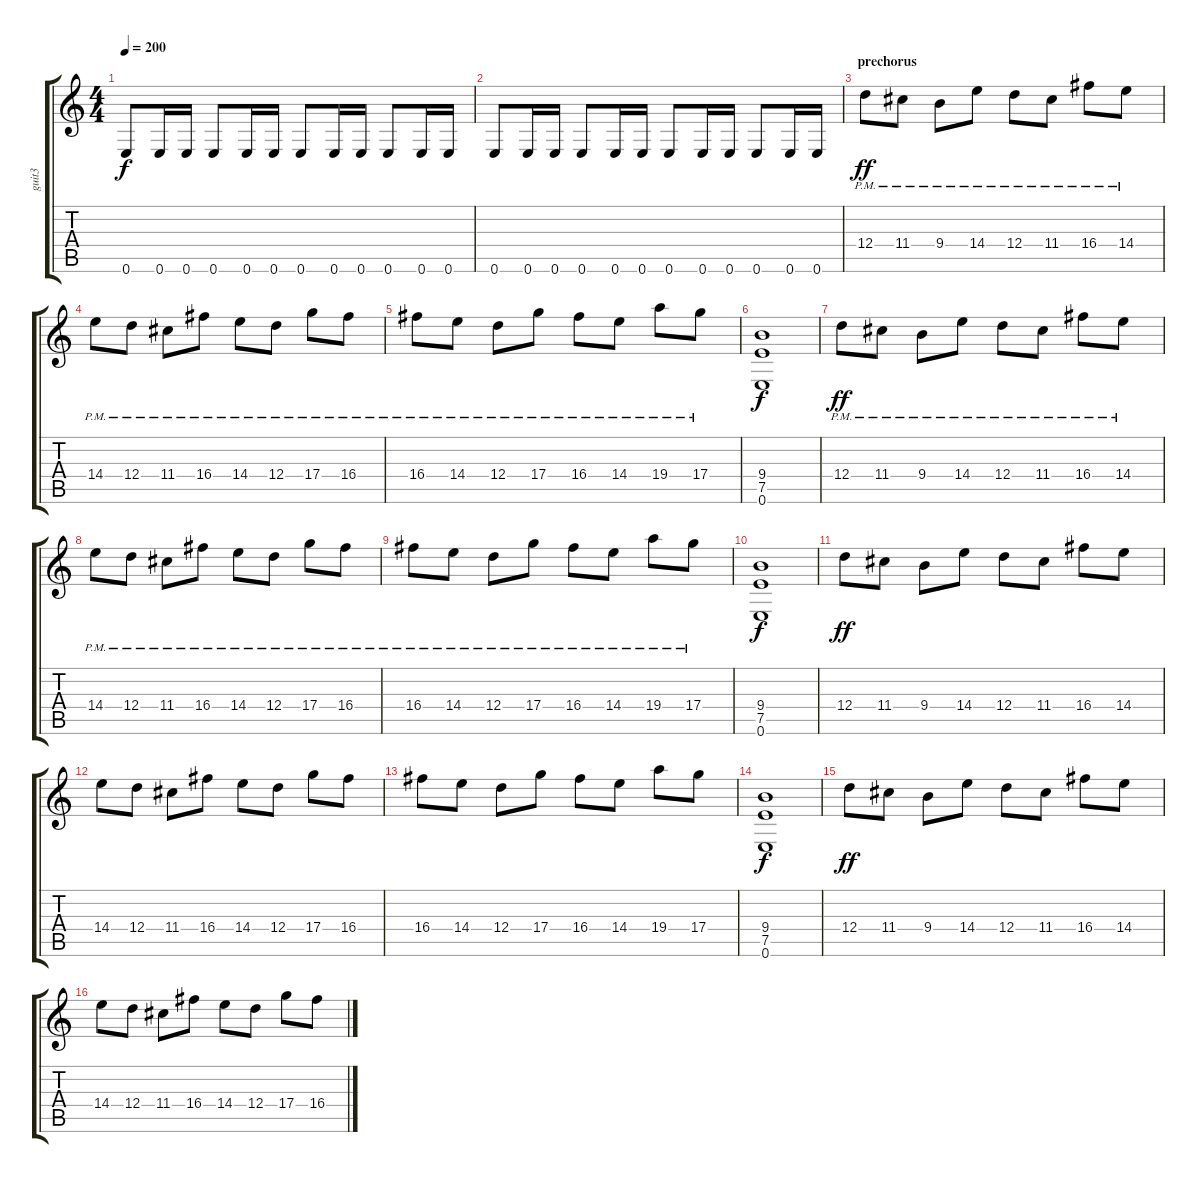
\track ("guit3" "guit3") {instrument distortionguitar}
\staff {score tabs}
\tuning (E4 B3 G3 D3 A2 E2) {hide}
\ts (4 4)
\tempo 200
\clef g2
\ks c
0.6.8{dy f} 0.6.16 0.6.16 0.6.8 0.6.16 0.6.16 0.6.8 0.6.16 0.6.16 0.6.8 0.6.16 0.6.16 |
0.6.8 0.6.16 0.6.16 0.6.8 0.6.16 0.6.16 0.6.8 0.6.16 0.6.16 0.6.8 0.6.16 0.6.16 |
\section ("" "prechorus")
12.4{pm}.8{dy ff} 11.4{pm}.8 9.4{pm}.8 14.4{pm}.8 12.4{pm}.8 11.4{pm}.8 16.4{pm}.8 14.4{pm}.8 |
14.4{pm}.8 12.4{pm}.8 11.4{pm}.8 16.4{pm}.8 14.4{pm}.8 12.4{pm}.8 17.4{pm}.8 16.4{pm}.8 |
16.4{pm}.8 14.4{pm}.8 12.4{pm}.8 17.4{pm}.8 16.4{pm}.8 14.4{pm}.8 19.4{pm}.8 17.4{pm}.8 |
(9.4 7.5 0.6).1{dy f} |
12.4{pm}.8{dy ff} 11.4{pm}.8 9.4{pm}.8 14.4{pm}.8 12.4{pm}.8 11.4{pm}.8 16.4{pm}.8 14.4{pm}.8 |
14.4{pm}.8 12.4{pm}.8 11.4{pm}.8 16.4{pm}.8 14.4{pm}.8 12.4{pm}.8 17.4{pm}.8 16.4{pm}.8 |
16.4{pm}.8 14.4{pm}.8 12.4{pm}.8 17.4{pm}.8 16.4{pm}.8 14.4{pm}.8 19.4{pm}.8 17.4{pm}.8 |
(9.4 7.5 0.6).1{dy f} |
12.4.8{dy ff} 11.4.8 9.4.8 14.4.8 12.4.8 11.4.8 16.4.8 14.4.8 |
14.4.8 12.4.8 11.4.8 16.4.8 14.4.8 12.4.8 17.4.8 16.4.8 |
16.4.8 14.4.8 12.4.8 17.4.8 16.4.8 14.4.8 19.4.8 17.4.8 |
(9.4 7.5 0.6).1{dy f} |
12.4.8{dy ff} 11.4.8 9.4.8 14.4.8 12.4.8 11.4.8 16.4.8 14.4.8 |
14.4.8 12.4.8 11.4.8 16.4.8 14.4.8 12.4.8 17.4.8 16.4.8
